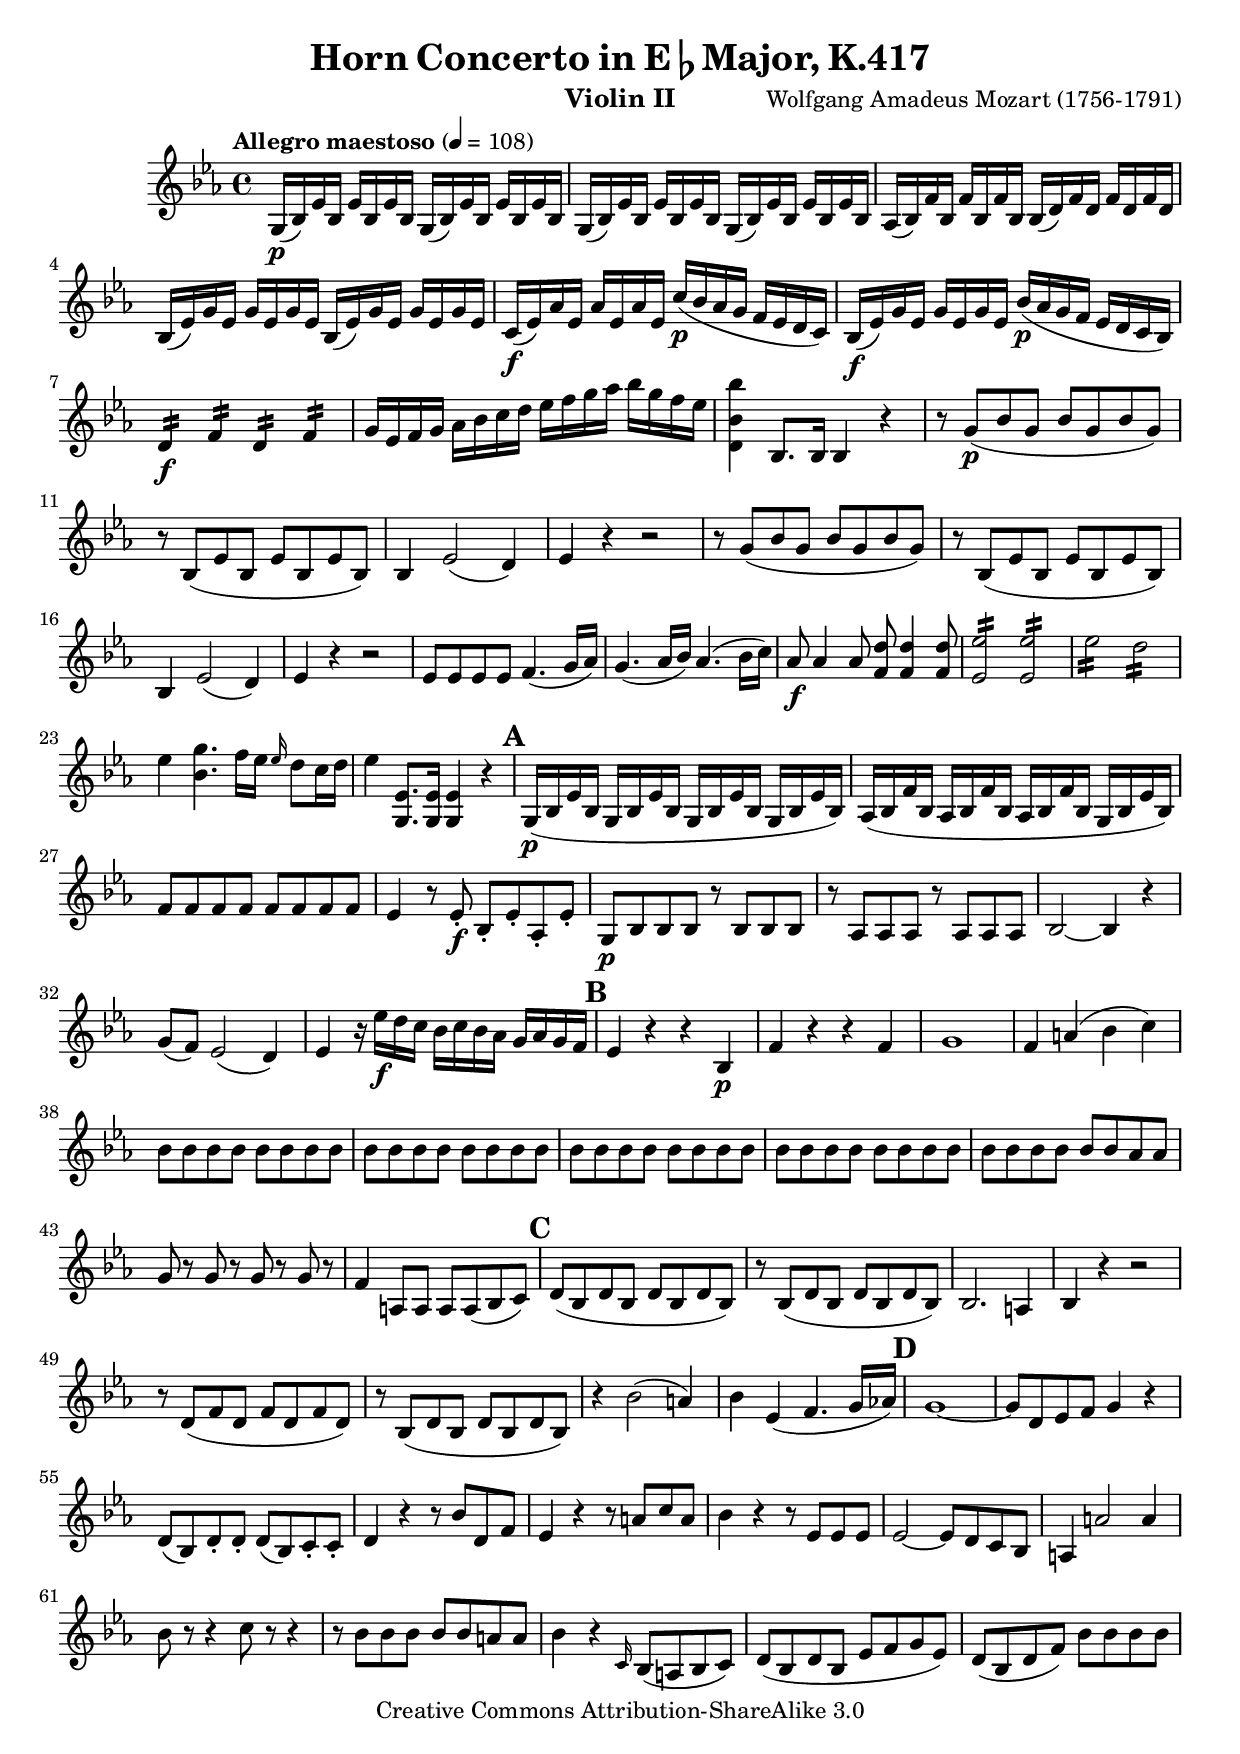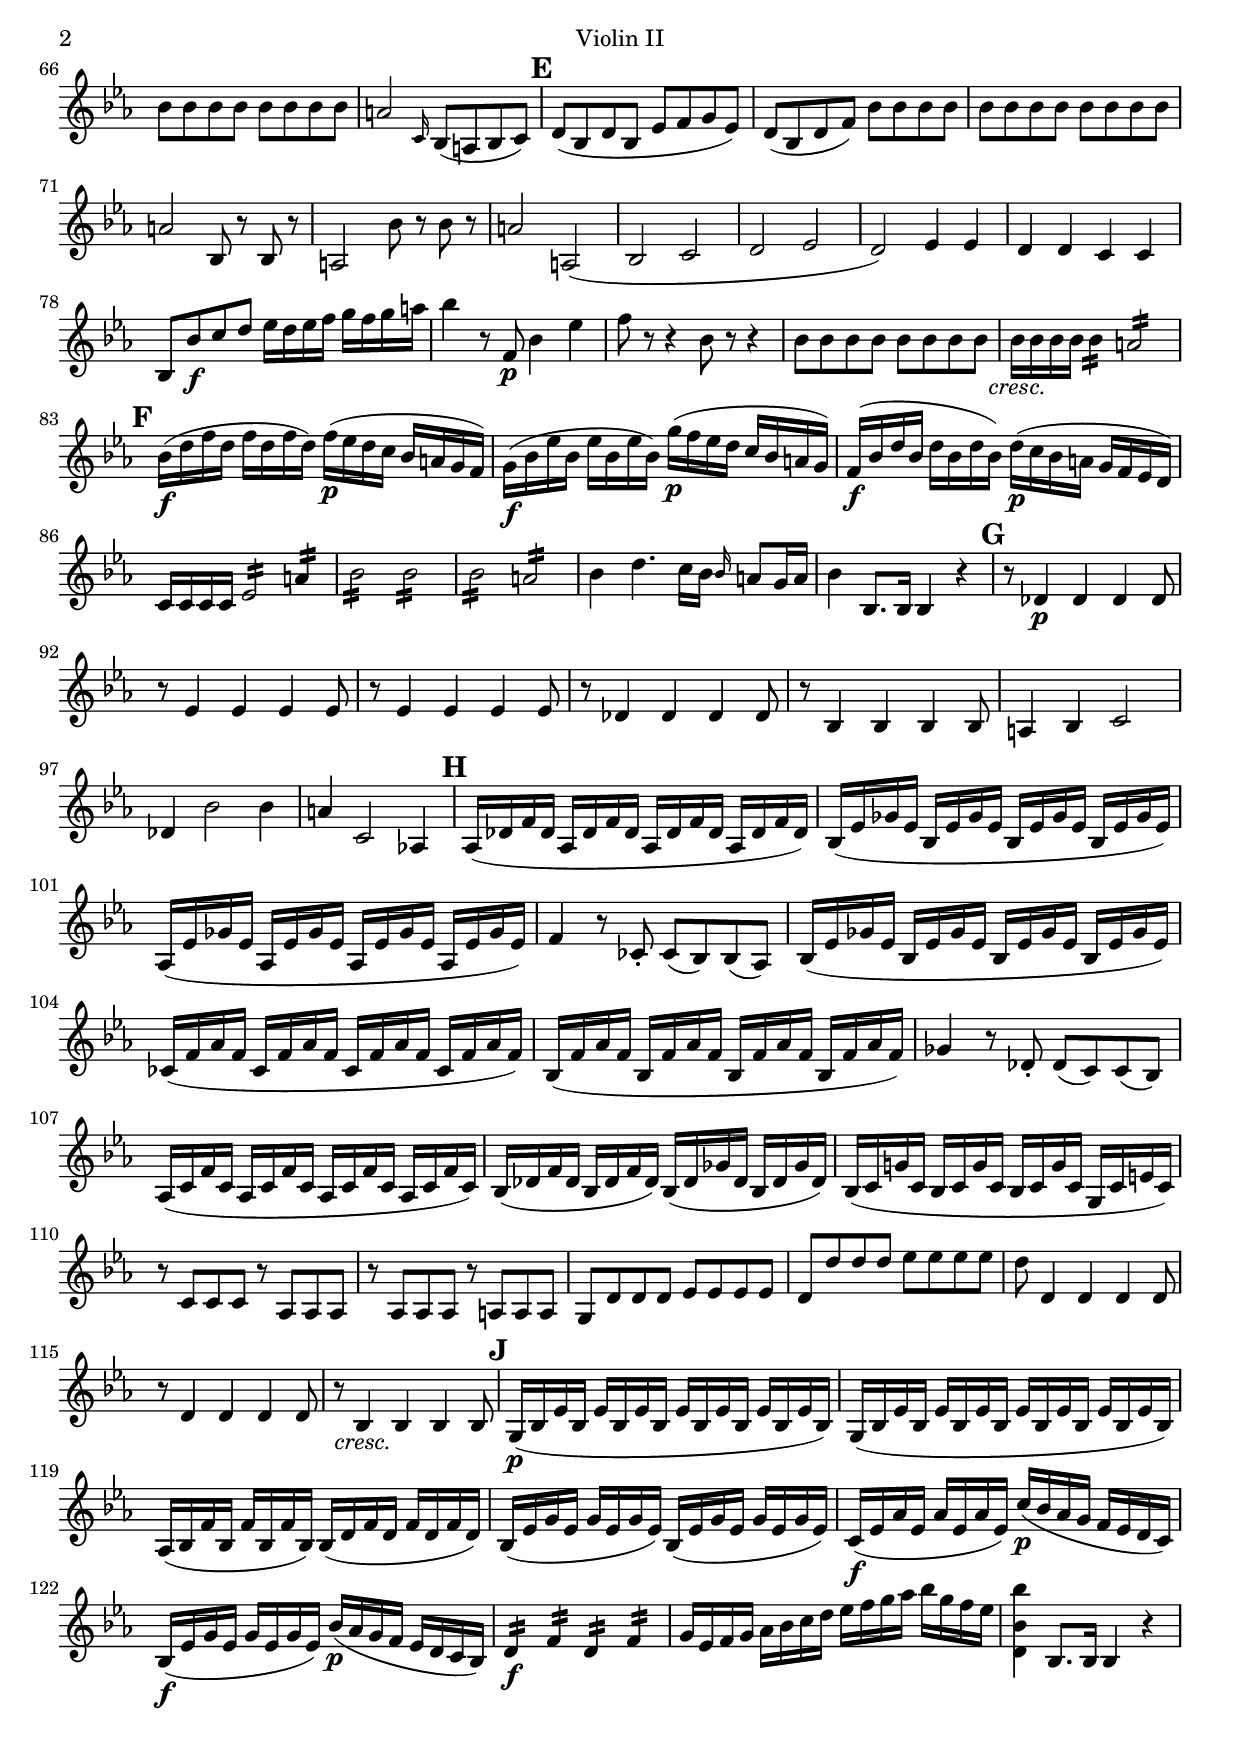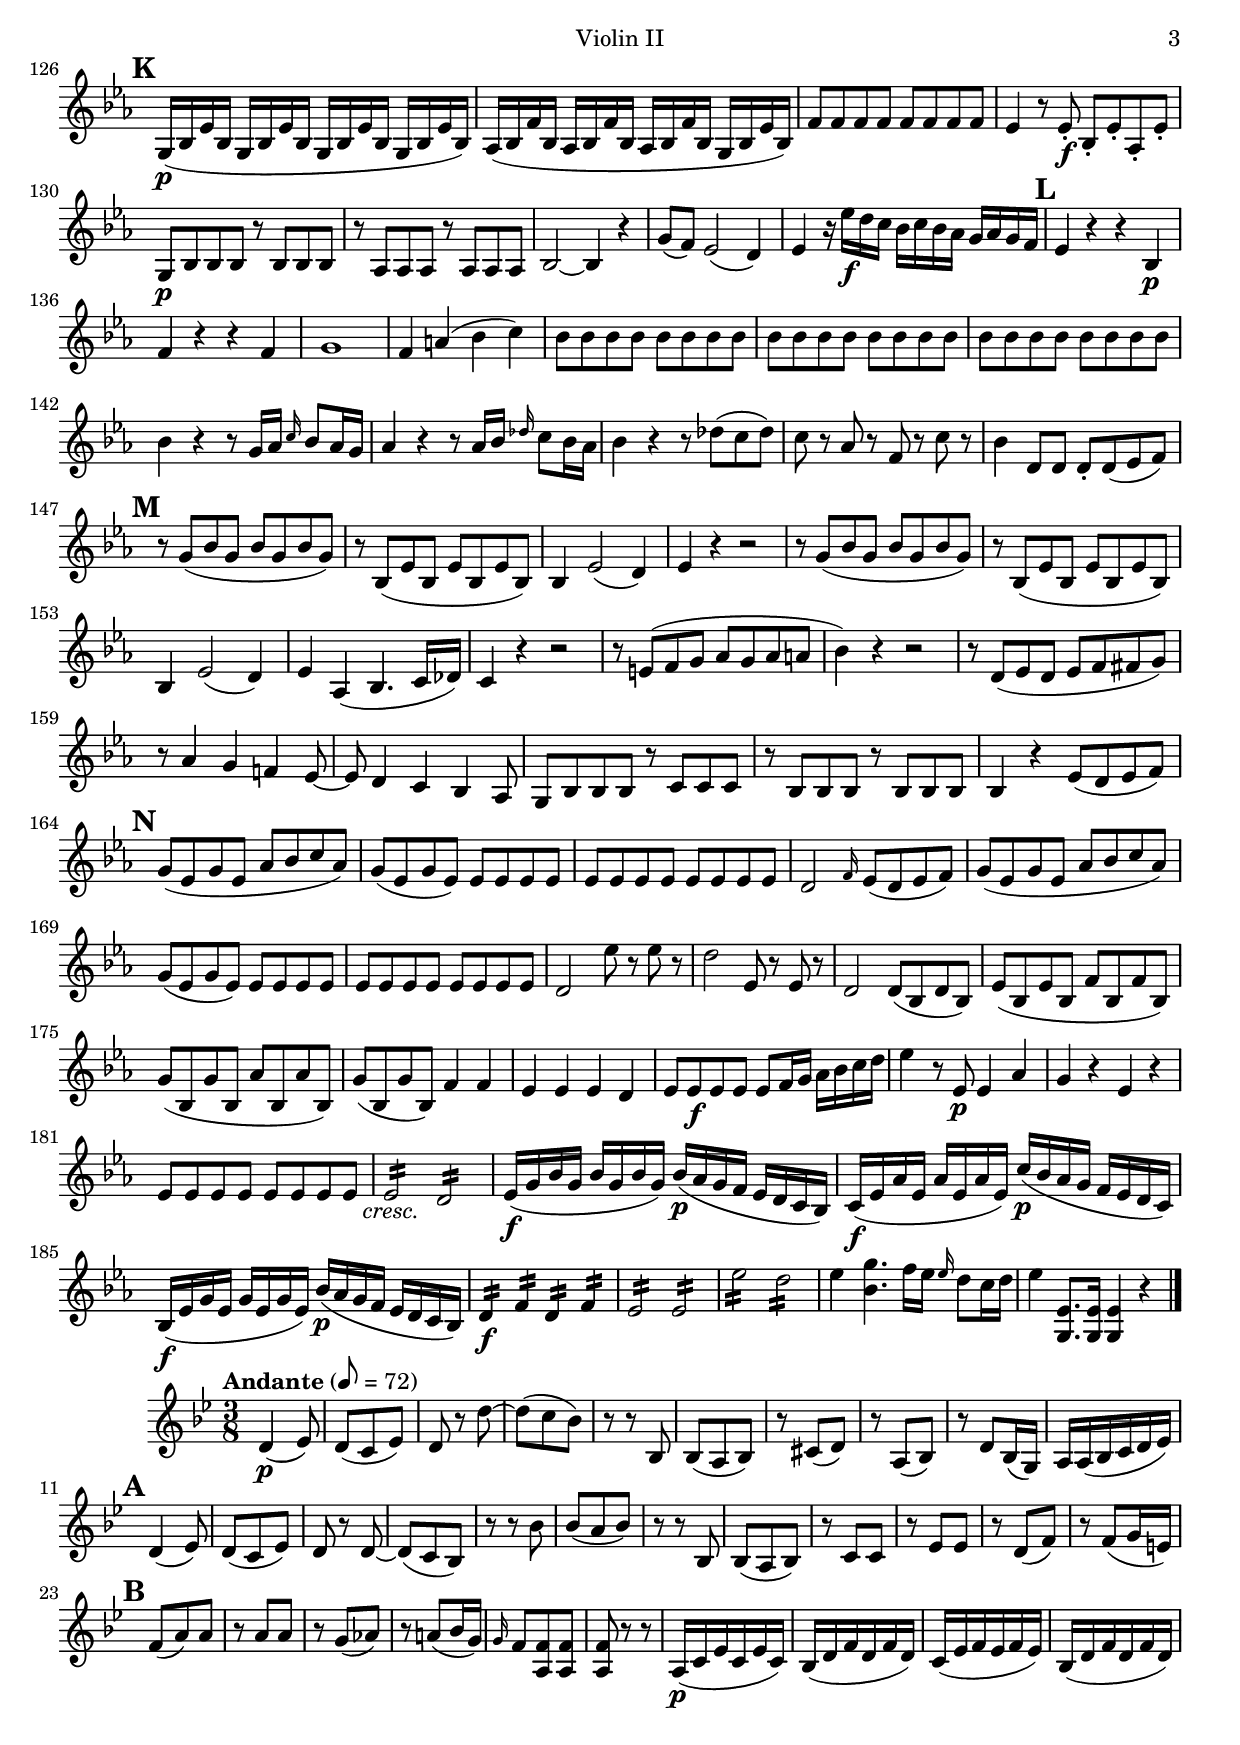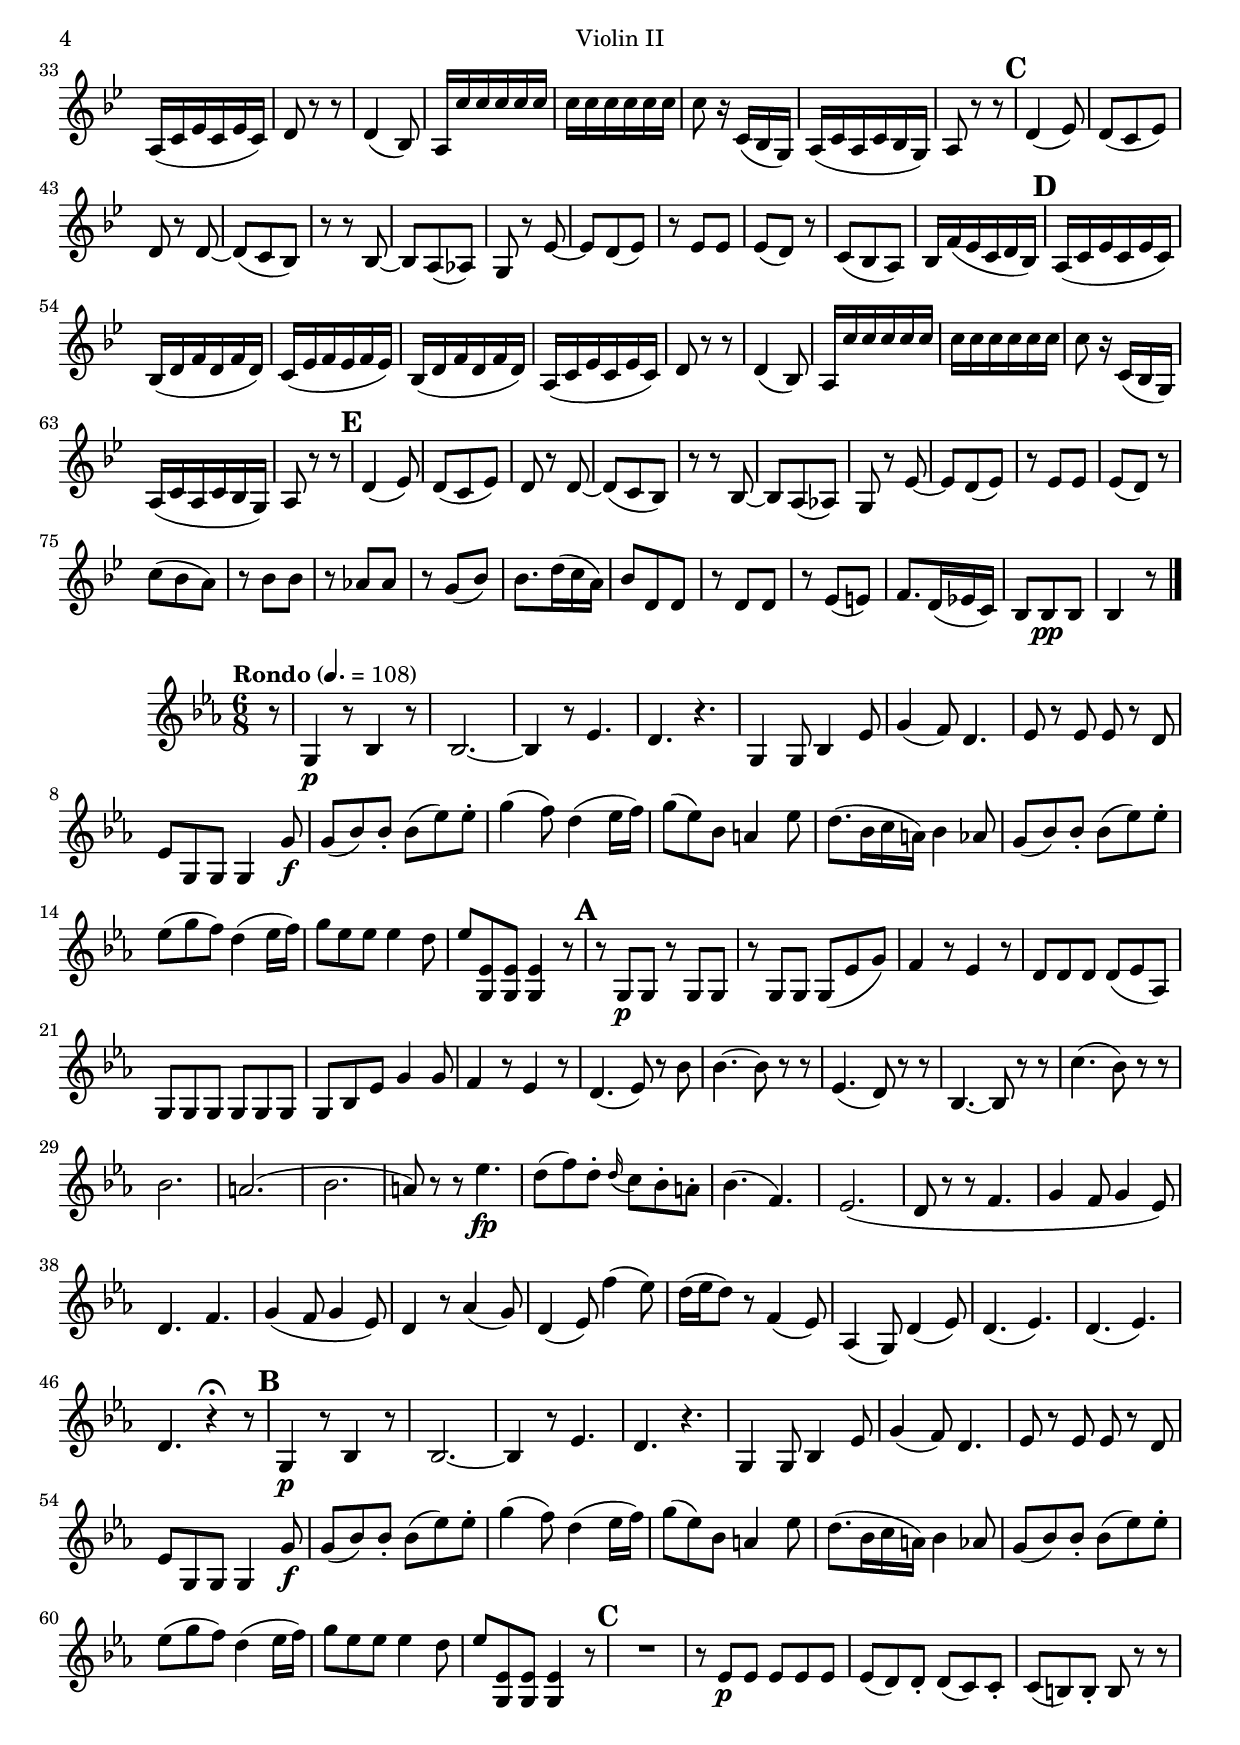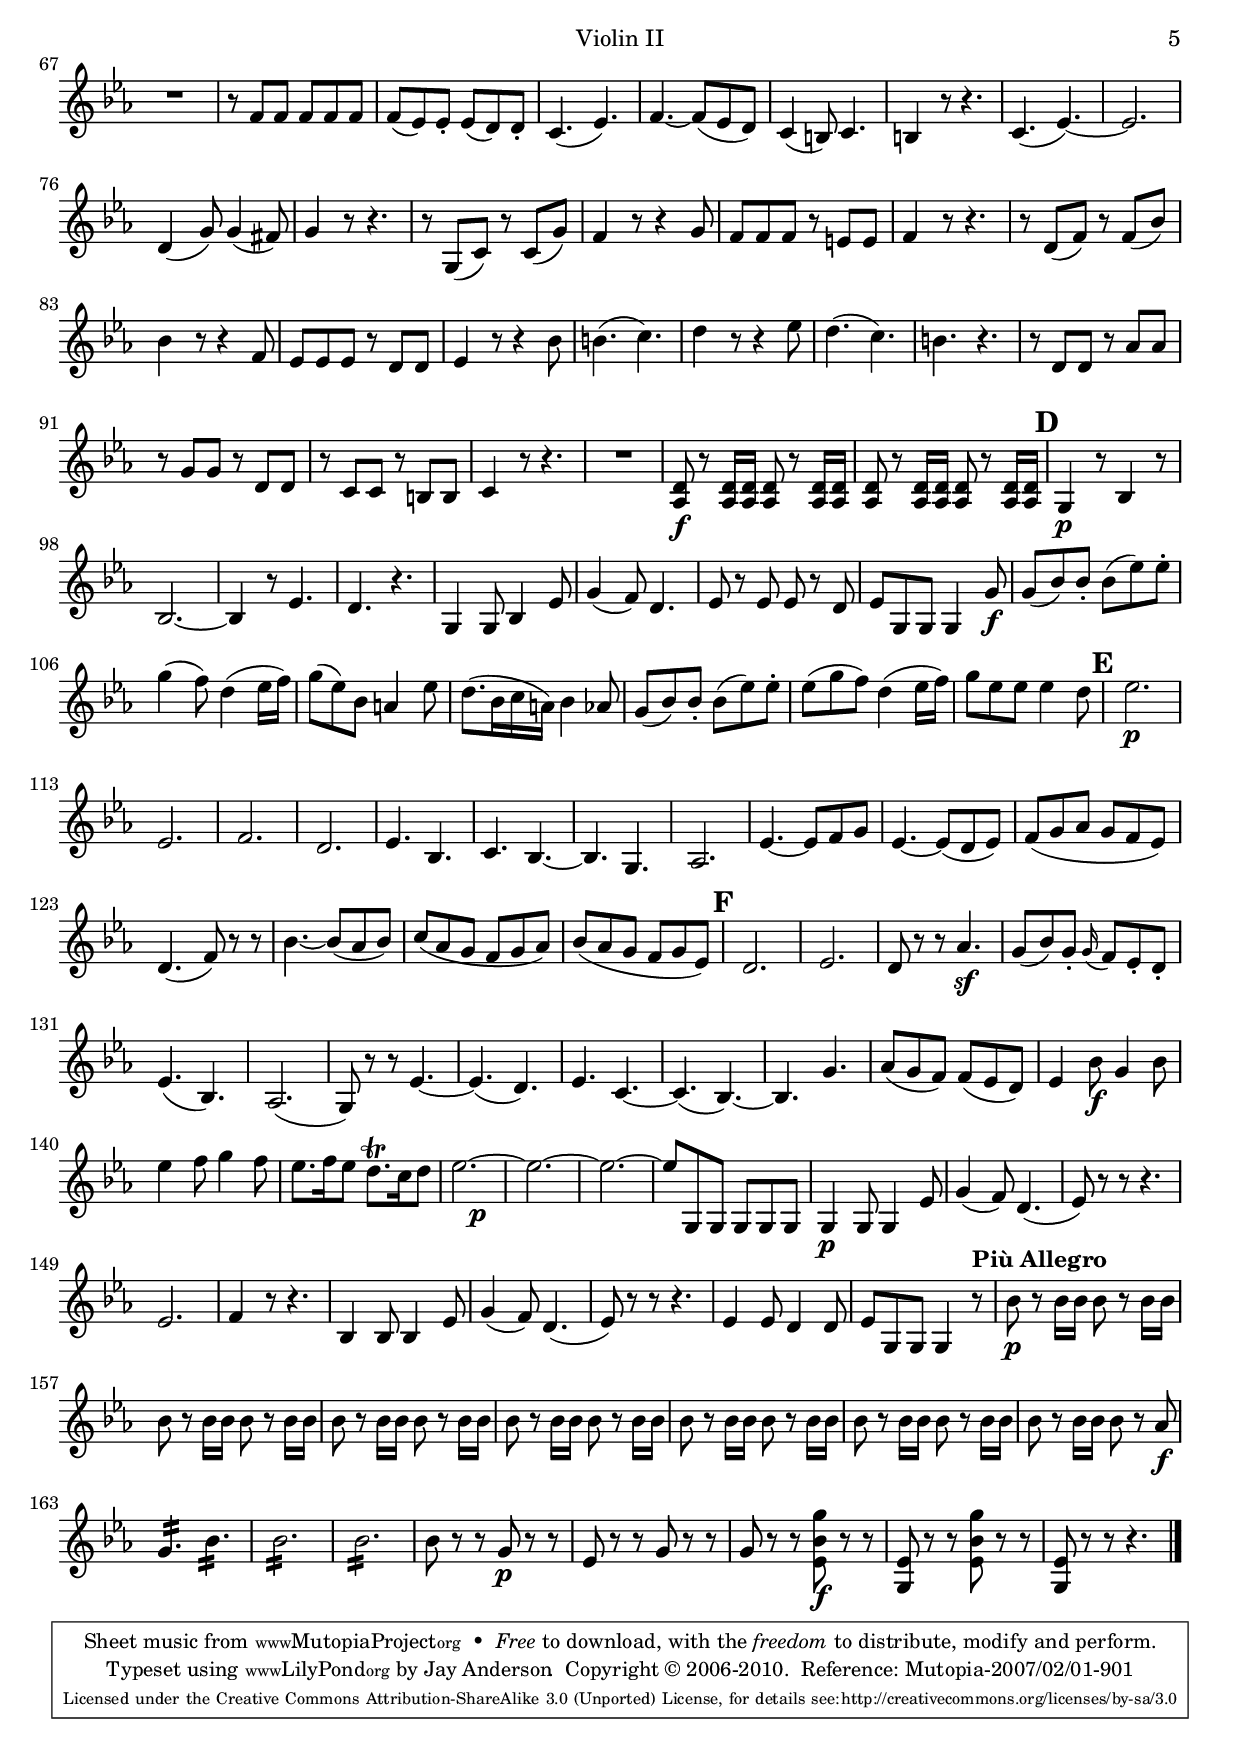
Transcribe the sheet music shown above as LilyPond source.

\version "2.13.10"

\include "defs.ily"
\version "2.13.10"

\include "defs.ily"

violinIIMvtI = \relative c'
{
  \key ees \major
  g16(\p bes) ees bes ees bes ees bes
  \repeat unfold 3 {g16( bes) ees bes ees bes ees bes}
  aes( bes) f' bes, f' bes, f' bes, bes( d) f d f d f d |
  \repeat unfold 2 {bes( ees) g ees g ees g ees} |
  c(\f ees) aes ees aes ees aes ees c'(\p bes aes g f ees d c) |
  bes(\f ees) g ees g ees g ees bes'(\p aes g f ees d c bes) |
  d4:16\f f:16 d:16 f:16 |
  g16 ees f g aes bes c d ees f g aes bes g f ees |
  <bes' bes, d,>4 bes,,8. bes16 bes4 r |

  <<
    {s8 s\p}
    \repeat unfold 2
    {
      r8 g'( bes g bes g bes g) |
      r bes,( ees bes ees bes es bes) |
      bes4 ees2( d4) |
      ees r r2 |
    }
  >>
  ees8 ees ees ees f4.( g16 aes) |
  g4.( aes16 bes) aes4.( bes16 c) |
  aes8\f aes4 aes8 <d f,>8 <d f,>4 <d f,>8 |
  <ees ees,>2:16 <ees ees,>:16 |
  ees:16 d:16 |
  ees4 <g bes,>4. f16 ees \grace ees16 d8 c16 d |
  ees4 <ees, g,>8. <ees g,>16 <ees g,>4 r |

  %solo
  g,16(\p bes ees bes g bes ees bes g bes ees bes g bes ees bes) |
  aes( bes f' bes, aes bes f' bes, aes bes f' bes, g bes ees bes) |
  \repeat unfold 8 f'8 |
  ees4 r8 ees-.\f bes-. ees-. aes,-. ees'-. |
  g,\p bes bes bes r bes bes bes |
  r aes aes aes r aes aes aes |
  bes2~ bes4 r |
  g'8( f) ees2( d4) |
  ees r16 ees'\f d c bes c bes aes g aes g f |
  ees4 r r bes\p |
  f' r r f |
  g1 |
  f4 a( bes c) |
  \repeat unfold 38 bes8 aes aes |
  g r g r g r g r |
  f4 a,8 a a a( bes c) |
  d( bes d bes d bes d bes) |
  r bes( d bes d bes d bes) |
  bes2. a4 |
  bes r r2 |
  r8 d( f d f d f d) |
  r bes( d bes d bes d bes) |
  r4 bes'2( a4) |
  bes ees,( f4. g16 aes) |
  g1~ |
  g8 d ees f g4 r |
  d8( bes) d-. d-. d8( bes) c-. c-. |
  d4 r r8 bes' d, f |
  ees4 r r8 a c a |
  bes4 r r8 ees, ees ees |
  ees2~ ees8 d c bes |
  a4 a'2 a4 |
  bes8 r r4 c8 r r4 |
  r8 bes bes bes bes bes a a |

  bes4 r
  \repeat unfold 2
  {
    \grace c,16 bes8( a bes c) |
    d( bes d bes ees f g ees) |
    d( bes d f) \repeat unfold 12 bes |
    a2
  }
  bes,8 r bes r |
  a2 bes'8 r bes r |
  a2 a,( | bes c | d ees | d) ees4 ees |
  d d c c |
  bes8 bes'\f c d ees16 d ees f g f g a |
  bes4 r8 f,8\p bes4 ees |
  f8 r r4 bes,8 r r4 |
  \repeat unfold 8 bes8 |
  bes16\mcresc bes bes bes bes4:16 a2:16 |

  %tutti
  bes16(\f d f d f d f d) f(\p ees d c bes a g f) |
  g(\f bes ees bes ees bes ees bes) g'(\p f ees d c bes a g) |
  f(\f bes d bes d bes d bes) d(\p c bes a g f ees d) |
  c16 c c c ees2:16 a4:16 |
  bes2:16 bes:16 |
  bes2:16 a:16 |
  bes4 d4. c16 bes \grace bes16 a8 g16 a |
  bes4 bes,8. bes16 bes4 r |

  %solo
  r8 des4\p des des des8 |
  r ees4 ees ees ees8 |
  r ees4 ees ees ees8 |
  r des4 des des des8 |
  r bes4 bes bes bes8 |
  a4 bes c2 |
  des4 bes'2 bes4 |
  a c,2 aes4 |
  << \repeat unfold 4 {aes16 des f des} {s16( s16*14 s16)} >> |
  << \repeat unfold 4 {bes16 ees ges ees} {s16( s16*14 s16)} >> |
  << \repeat unfold 4 {aes,16 ees' ges ees} {s16( s16*14 s16)} >> |
  f4 r8 ces-. ces( bes) bes( aes) |
  << \repeat unfold 4 {bes16 ees ges ees} {s16( s16*14 s16)} >> |
  << \repeat unfold 4 {ces16 f aes f} {s16( s16*14 s16)} >> |
  << \repeat unfold 4 {bes,16 f' aes f} {s16( s16*14 s16)} >> |
  ges4 r8 des-. des( c) c( bes) |
  << \repeat unfold 4 {aes16 c f c} {s16( s16*14 s16)} >> |
  bes16( des f des bes des f des) bes( des ges des bes des ges des) |
  bes( c g' c, bes c g' c, bes c g' c, g c e c) |
  r8 c c c r aes aes aes |
  r aes aes aes r a a a |
  g d' d d ees ees ees ees |
  d d' d d ees ees ees ees |
  d d,4 d d d8 |
  r d4 d d d8 |
  r bes4\mcresc bes bes bes8 |

  %tutti
  g16\p( \repeat unfold 7 {bes ees} bes) |
  g16( \repeat unfold 7 {bes ees} bes) |
  aes( bes f' bes, f' bes, f' bes,) bes( d f d f d f d) |
  bes( ees g ees g ees g ees) bes( ees g ees g ees g ees) |
  c(\f ees aes ees aes ees aes ees) c'(\p bes aes g f ees d c) |
  bes(\f ees g ees g ees g ees) bes'(\p aes g f ees d c bes) |
  d4:16\f f:16 d:16 f:16 |
  g16 ees f g aes bes c d ees f g aes bes g f ees |
  <bes' bes, d,>4 bes,,8. bes16 bes4 r |

  %solo
  g16(\p bes ees bes g bes ees bes g bes ees bes g bes ees bes) |
  aes( bes f' bes, aes bes f' bes, aes bes f' bes, g bes ees bes) |
  \repeat unfold 8 f'8 |
  ees4 r8 ees-.\f bes-. ees-. aes,-. ees'-. |
  g,\p bes bes bes r bes bes bes |
  r aes aes aes r aes aes aes |
  bes2~ bes4 r |
  g'8( f) ees2( d4) |
  ees r16 ees'\f d c bes c bes aes g aes g f |
  ees4 r r bes\p |
  f' r r f |
  g1 |
  f4 a( bes c) |
  \repeat unfold 24 bes8 |
  bes4 r r8 g16 aes \grace c16 bes8 aes16 g |
  aes4 r r8 aes16 bes \grace des16 c8 bes16 aes |
  bes4 r r8 des( c des) |
  c8 r aes r f r c' r |
  bes4 d,8 d d-. d( ees f) |

  %tutti
  r8 g( bes g bes g bes g) |
  r bes,( ees bes ees bes ees bes) |
  bes4 ees2( d4) |
  ees r r2 |

  %solo
  r8 g( bes g bes g bes g) |
  r bes,( ees bes ees bes ees bes) |
  bes4 ees2( d4) |
  ees aes,( bes4. c16 des) |
  c4 r r2 |
  r8 e( f g aes g aes a |
  bes4) r r2 |
  r8 d,( ees d ees f fis g) |
  r8 aes4 g f ees8~ |
  ees d4 c bes aes8 |
  g8 bes bes bes r c c c |
  r bes bes bes r bes bes bes |

  %tutti
  bes4 r ees8( d ees f) |
  g( ees g ees aes bes c aes) |
  g( ees g ees) \repeat unfold 12 ees |

  %solo
  d2 \grace f16 ees8( d ees f) |
  g( ees g ees aes bes c aes) |
  g( ees g ees) \repeat unfold 12 ees |
  d2 ees'8 r ees r |
  d2 ees,8 r ees r |
  d2 d8( bes d bes) |
  ees( bes ees bes f' bes, f' bes,) |
  g'( bes, g' bes, aes' bes, aes' bes,) |
  g'( bes, g' bes,) f'4 f |
  ees ees ees d |
  ees8 ees\f ees ees ees f16 g aes bes c d |
  ees4 r8 ees,8\p ees4 aes |
  g r ees r |
  \repeat unfold 8 ees8 |
  ees2:16\mcresc d:16 |

  %tutti
  ees16(\f g bes g bes g bes g) bes(\p aes g f ees d c bes) |
  c(\f ees aes ees aes ees aes ees) c'(\p bes aes g f ees d c) |
  bes(\f ees g ees g ees g ees) bes'(\p aes g f ees d c bes) |
  d4:16\f f:16 d:16 f:16 |
  ees2:16 ees:16 |
  ees':16 d:16 |
  ees4 <g bes,>4. f16 ees \grace ees16 d8 c16 d |
  ees4 <ees, g,>8. <ees g,>16 <ees g,>4 r |
}

violinIIMvtII = \relative c'
{
  \key bes \major
  d4(\p ees8) |
  d( c ees) |
  d r d'~ |
  d( c bes) |
  r r bes, |
  bes( a bes) |
  r cis( d) |
  r a( bes) |
  r d bes16( g) |
  a a( bes c d ees) |
  d4( ees8) |
  d( c ees) |
  d r d~ |
  d( c bes) |
  r r bes' |
  bes( a bes) |
  r r bes, |
  bes( a bes) |
  r c c |
  r ees ees |
  r d( f) |
  r f( g16 e) |
  f8( a) a |
  r a a |
  r g( aes) |
  r a( bes16 g) |
  \grace g16 f8 <f a,> <f a,> |
  <f a,> r r |
  a,16(\p c ees c ees c) |
  bes( d f d f d) |
  c( ees f ees f ees) |
  bes( d f d f d) |
  a( c ees c ees c) |
  d8 r r |
  d4( bes8) |
  a16 c' c c c c |
  c c c c c c |
  c8 r16 c,( bes g) |
  a( c a c bes g) |
  a8 r r |
  d4( ees8) |
  d( c ees) |
  d r d~ |
  d( c bes) |
  r r bes~ |
  bes a( aes) |
  g r ees'~ |
  ees d( ees) |
  r ees ees |
  ees( d) r |
  c( bes a) |
  bes16 f'( ees c d bes) |
  a16( c ees c ees c) |
  bes( d f d f d) |
  c( ees f ees f ees) |
  bes( d f d f d) |
  a( c ees c ees c) |
  d8 r r |
  d4( bes8) |
  a16 c' c c c c |
  c c c c c c |
  c8 r16 c,( bes g) |
  a( c a c bes g) |
  a8 r r |
  d4( ees8) |
  d( c ees) |
  d r d~ |
  d( c bes) |
  r r bes~ |
  bes a( aes) |
  g r ees'~ |
  ees d( ees) |
  r ees ees |
  ees( d) r |
  c'( bes a) |
  r bes bes |
  r aes aes |
  r g( bes) |
  bes8.
    \set stemLeftBeamCount = #1
    \set stemRightBeamCount = #2
    d16(
    \set stemLeftBeamCount = #2
    c a) |
  bes8 d, d |
  r d d |
  r ees( e) |
  f8.
    \set stemLeftBeamCount = #1
    \set stemRightBeamCount = #2
    d16(
    \set stemLeftBeamCount = #2
    ees c) |
  bes8 bes\pp bes |
  bes4 r8 |
}

violinIIMvtIIIMain = \relative c'
{
  g4\p r8 bes4 r8 |
  bes2.~ |
  bes4 r8 ees4. |
  d r |
  g,4 g8 bes4 ees8 |
  g4( f8) d4. |
  ees8 r ees ees r d |
  ees g, g g4 g'8\f |

  g( bes) bes-. bes( ees) ees-. |
  g4( f8) d4( ees16 f) |
  g8( ees) bes a4 ees'8 |
  d8.(
    \set stemLeftBeamCount = #1
    \set stemRightBeamCount = #2
    bes16
    \set stemLeftBeamCount = #2
    c a) bes4 aes8 |
  g( bes) bes-. bes( ees) ees-. |
  ees( g f) d4( ees16 f) |
  g8 ees ees ees4 d8 |
}

violinIIMvtIIIMainEnd = \relative c''
{
  ees <ees, g,> <ees g,> <ees g,>4 r8 |
}

violinIIMvtIII = \relative c'
{
  \key ees \major
  r8 |
  \violinIIMvtIIIMain
  \violinIIMvtIIIMainEnd

  r8 g\p g r g g |
  r g g g( ees' g) |
  f4 r8 ees4 r8 |
  d d d d( ees aes,) |
  \repeat unfold 6 g |
  g bes ees g4 g8 |
  f4 r8 ees4 r8 |
  d4.( ees8) r bes' |
  bes4.~ bes8 r r |
  ees,4.( d8) r r |
  bes4.~ bes8 r r |
  c'4.( bes8) r r |
  bes2. |
  a( |
  bes |
  a8) r r ees'4.\fp |
  d8( f) d-. \appoggiatura d16 c8 bes-. a-. |
  bes4.( f) |
  ees2.( |
  d8 r r f4. |
  g4( f8 g4 ees8) |
  d4. f |
  g4( f8 g4 ees8) |
  d4 r8 aes'4( g8) |
  d4( ees8) f'4( ees8) |
  d16( ees d8) r f,4( ees8) |
  aes,4( g8) d'4( ees8) |
  d4.( ees) |
  d4.( ees) |
  d r4\fermata r8 |

  \violinIIMvtIIIMain
  \violinIIMvtIIIMainEnd

  R2. |
  r8 ees\p ees ees ees ees |
  ees( d) d-. d( c) c-. |
  c( b) b-. b r r |
  R2. |
  r8 f' f f f f |
  f( ees) ees-. ees( d) d-. |
  c4.( ees) |
  f4.~ f8( ees d) |
  c4( b8) c4. |
  b4 r8 r4. |
  c4.( ees~) |
  ees2. |
  d4( g8) g4( fis8) |
  g4 r8 r4. |
  r8 g,( c) r c( g') |
  f4 r8 r4 g8 |
  f f f r e e |
  f4 r8 r4. |
  r8 d( f) r f( bes) |
  bes4 r8 r4 f8 |
  ees ees ees r d d |
  ees4 r8 r4 bes'8 |
  b4.( c) |
  d4 r8 r4 ees8 |
  d4.( c) |
  b r |
  r8 d, d r aes' aes |
  r g g r d d |
  r c c r b b |
  c4 r8 r4. |
  R2. |
  <d aes>8\f r <d aes>16 <d aes> \repeat unfold 3 {<d aes>8 r <d aes>16 <d aes>} |

  \violinIIMvtIIIMain
  ees'2.\p |
  ees, |
  f |
  d |
  ees4. bes |
  c bes~ |
  bes g |
  aes2. |

  ees'4.~ ees8 f g |
  ees4.~ ees8( d ees) |
  f( g aes g f ees) |
  d4.( f8) r r |
  bes4.~ bes8( aes bes) |
  c( aes g f g aes) |
  bes( aes g f g ees) |
  d2. |
  ees |
  d8 r r aes'4.\sf |
  g8( bes) g-. \appoggiatura g16 f8 ees-. d-. |
  ees4.( bes) |
  aes2.( |
  g8) r r ees'4.~ |
  ees( d) |
  ees c~ |
  c( bes~) |
  bes g' |
  aes8( g f) f( ees d) |
  ees4 bes'8\f g4 bes8 |
  ees4 f8 g4 f8 |
  ees8. f16 ees8 d8.\trill c16 d8 |
  << {s4. s\p} ees2.~ >> | ees~ | ees~ |
  ees8 g,, g g g g |
  g4\p g8 g4 ees'8 |
  g4( f8) d4.( |
  ees8) r r r4. |
  ees2. |
  f4 r8 r4. |
  bes,4 bes8 bes4 ees8 |
  g4( f8) d4.( |
  ees8) r r r4. |
  ees4 ees8 d4 d8 |
  ees g, g g4 r8 |

  bes'8\p r bes16 bes
    \repeat unfold 12 {bes8 r bes16 bes}
    bes8 r aes\f |
  g4.:16 bes:16 |
  bes2.:16 | bes2.:16 |
  bes8 r r g\p r r |
  ees r r g r r |
  g r r <g' bes, ees,>\f r r |
  <ees, g,> r r <g' bes, ees,> r r |
  <ees, g,> r r r4. |
}


instrument = "Violin II"

\book
{
  \include "header.ily"
  \score
  {
    \new Staff
    {
      << \violinIIMvtI \outlineMvtI >>
    }
  }
  \score
  {
    \new Staff
    {
      << \violinIIMvtII \outlineMvtII >>
    }
  }
  \score
  {
    \new Staff
    {
      << \violinIIMvtIII \outlineMvtIII >>
    }
  }
}

